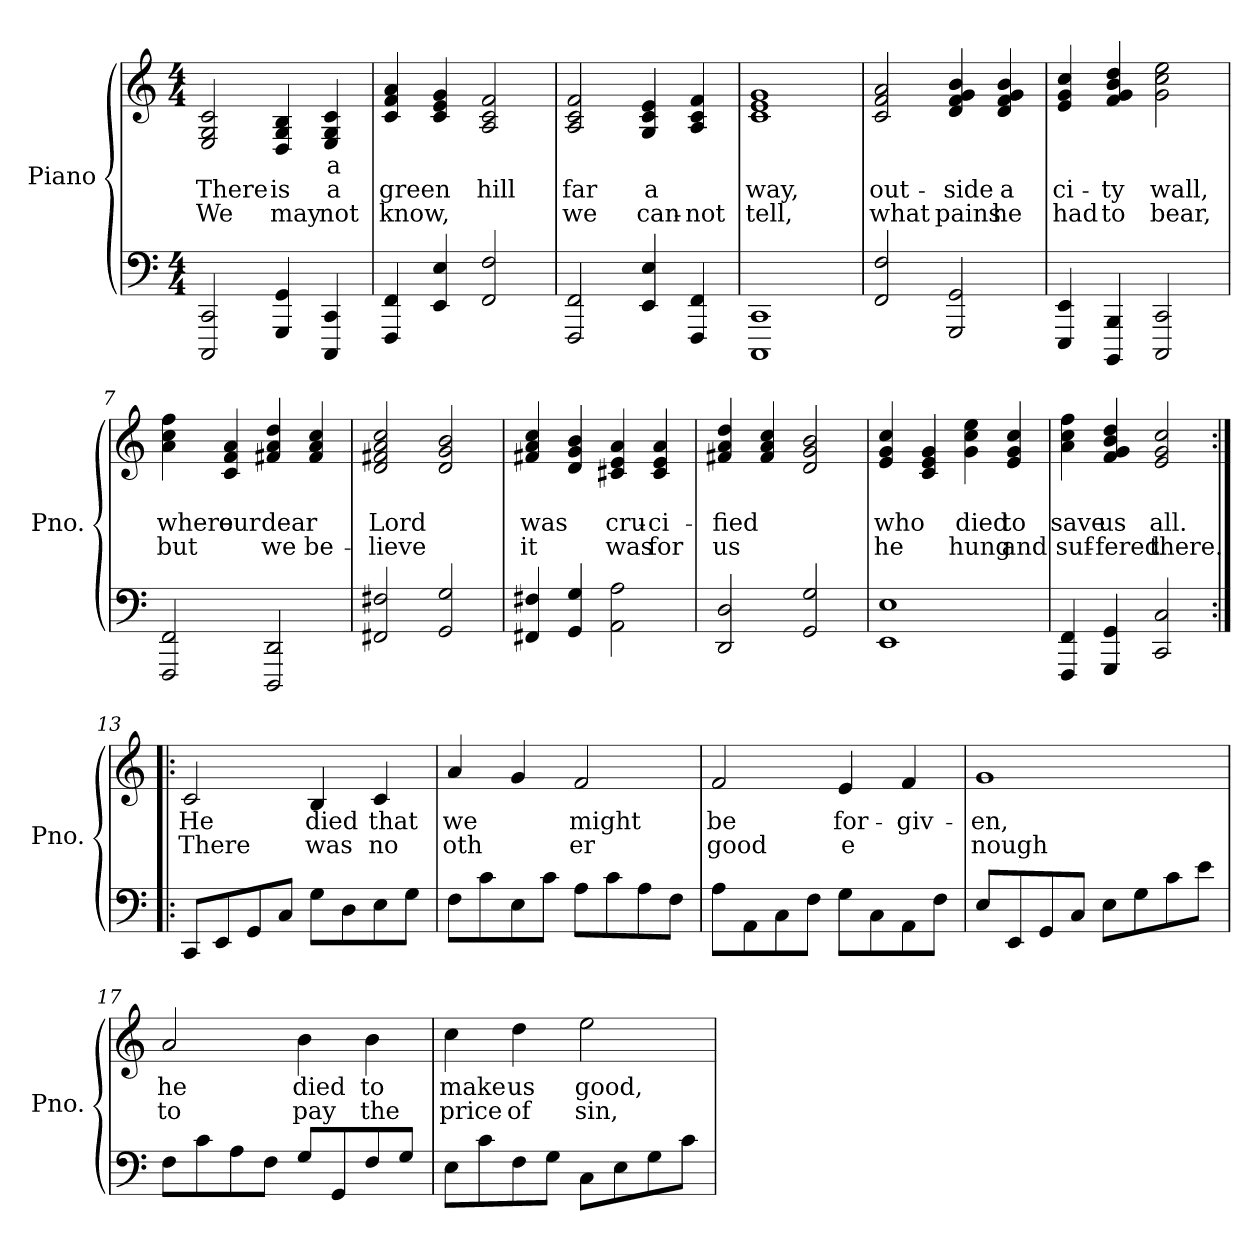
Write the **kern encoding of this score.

**kern	**kern	**text	**text	**text
*part1	*part1	*part1	*part1	*part1
*staff2	*staff1	*staff1	*staff1	*staff1
*I"Piano	*	*	*	*
*I'Pno.	*	*	*	*
*clefF4	*clefG2	*	*	*
*k[]	*k[]	*	*	*
*M4/4	*M4/4	*	*	*
*MM130	*MM130	*	*	*
=1	=1	=1	=1	=1
2CCC/ 2CC/	2E/ 2G/ 2c/	.	There	We
4GGG/ 4GG/	4D/ 4G/ 4B/	.	is	may
4CCC/ 4CC/	4E/ 4G/ 4c/	a	a	not
=2	=2	=2	=2	=2
4FFF/ 4FF/	4c/ 4f/ 4a/	.	green	know,
4EE/ 4E/	4c/ 4e/ 4g/	.	.	.
2FF/ 2F/	2A/ 2c/ 2f/	.	hill	.
=3	=3	=3	=3	=3
2FFF/ 2FF/	2A/ 2c/ 2f/	.	far	we
4EE/ 4E/	4G/ 4c/ 4e/	.	a	can-
4FFF/ 4FF/	4A/ 4c/ 4f/	.	.	-not
=4	=4	=4	=4	=4
1CCC 1CC	1c 1e 1g	.	way,	tell,
=5	=5	=5	=5	=5
2FF/ 2F/	2c/ 2f/ 2a/	.	out-	what
2GGG/ 2GG/	4d/ 4f/ 4g/ 4b/	.	-side	pains
.	4d/ 4f/ 4g/ 4b/	.	a	he
=6	=6	=6	=6	=6
4EEE/ 4EE/	4e/ 4g/ 4cc/	.	ci-	had
4BBBB/ 4BBB/	4f/ 4g/ 4b/ 4dd/	.	ty	to
2CCC/ 2CC/	2g\ 2cc\ 2ee\	.	wall,	bear,
!!LO:LB:g=z
=7	=7	=7	=7	=7
2FFF/ 2FF/	4a\ 4cc\ 4ff\	.	where	but
.	4c/ 4f/ 4a/	.	our	.
2DDD/ 2DD/	4f#X/ 4a/ 4dd/	.	dear	we
.	4f#/ 4a/ 4cc/	.	.	be-
=8	=8	=8	=8	=8
2FF#X/ 2F#X/	2d/ 2f#X/ 2a/ 2cc/	.	Lord	-lieve
2GG/ 2G/	2d/ 2g/ 2b/	.	.	.
=9	=9	=9	=9	=9
4FF#X/ 4F#X/	4f#X/ 4a/ 4cc/	.	was	it
4GG/ 4G/	4d/ 4g/ 4b/	.	.	.
2AA\ 2A\	4c#X/ 4e/ 4a/	.	cru-	was
.	4c#/ 4e/ 4a/	.	-ci-	for
=10	=10	=10	=10	=10
2DD/ 2D/	4f#X/ 4a/ 4dd/	.	-fied	us
.	4f#/ 4a/ 4cc/	.	.	.
2GG/ 2G/	2d/ 2g/ 2b/	.	.	.
=11	=11	=11	=11	=11
1EE 1E	4e/ 4g/ 4cc/	.	who	he
.	4c/ 4e/ 4g/	.	.	.
.	4g\ 4cc\ 4ee\	.	died	hung
.	4e/ 4g/ 4cc/	.	to	and
!!LO:LB:g=z
=12	=12	=12	=12	=12
4FFF/ 4FF/	4a\ 4cc\ 4ff\	.	save	suf-
4GGG/ 4GG/	4f/ 4g/ 4b/ 4dd/	.	us	-fered
2CC/ 2C/	2e/ 2g/ 2cc/	.	all.	there.
=13:|!|:	=13:|!|:	=13:|!|:	=13:|!|:	=13:|!|:
8CC/L	2c/	He	There	.
8EE/	.	.	.	.
8GG/	.	.	.	.
8C/J	.	.	.	.
8G\L	4B/	died	was	.
8D\	.	.	.	.
8E\	4c/	that	no	.
8G\J	.	.	.	.
=14	=14	=14	=14	=14
8F\L	4a/	-we	oth	.
8c\	.	.	.	.
8E\	4g/	.	.	.
8c\J	.	.	.	.
8A\L	2f/	might	er	.
8c\	.	.	.	.
8A\	.	.	.	.
8F\J	.	.	.	.
=15	=15	=15	=15	=15
8A\L	2f/	be	good	.
8AA\	.	.	.	.
8C\	.	.	.	.
8F\J	.	.	.	.
8G\L	4e/	for-	e	.
8C\	.	.	.	.
8AA\	4f/	-giv-	.	.
8F\J	.	.	.	.
!!LO:LB:g=z
=16	=16	=16	=16	=16
8E/L	1g	-en,	nough	.
8EE/	.	.	.	.
8GG/	.	.	.	.
8C/J	.	.	.	.
8E\L	.	.	.	.
8G\	.	.	.	.
8c\	.	.	.	.
8e\J	.	.	.	.
=17	=17	=17	=17	=17
8F\L	2a/	he	to	.
8c\	.	.	.	.
8A\	.	.	.	.
8F\J	.	.	.	.
8G/L	4b\	died	pay	.
8GG/	.	.	.	.
8F/	4b\	to	the	.
8G/J	.	.	.	.
=18	=18	=18	=18	=18
8E\L	4cc\	make	price	.
8c\	.	.	.	.
8F\	4dd\	us	of	.
8G\J	.	.	.	.
8C\L	2ee\	good,	sin,	.
8E\	.	.	.	.
8G\	.	.	.	.
8c\J	.	.	.	.
=	=	=	=	=
*-	*-	*-	*-	*-
